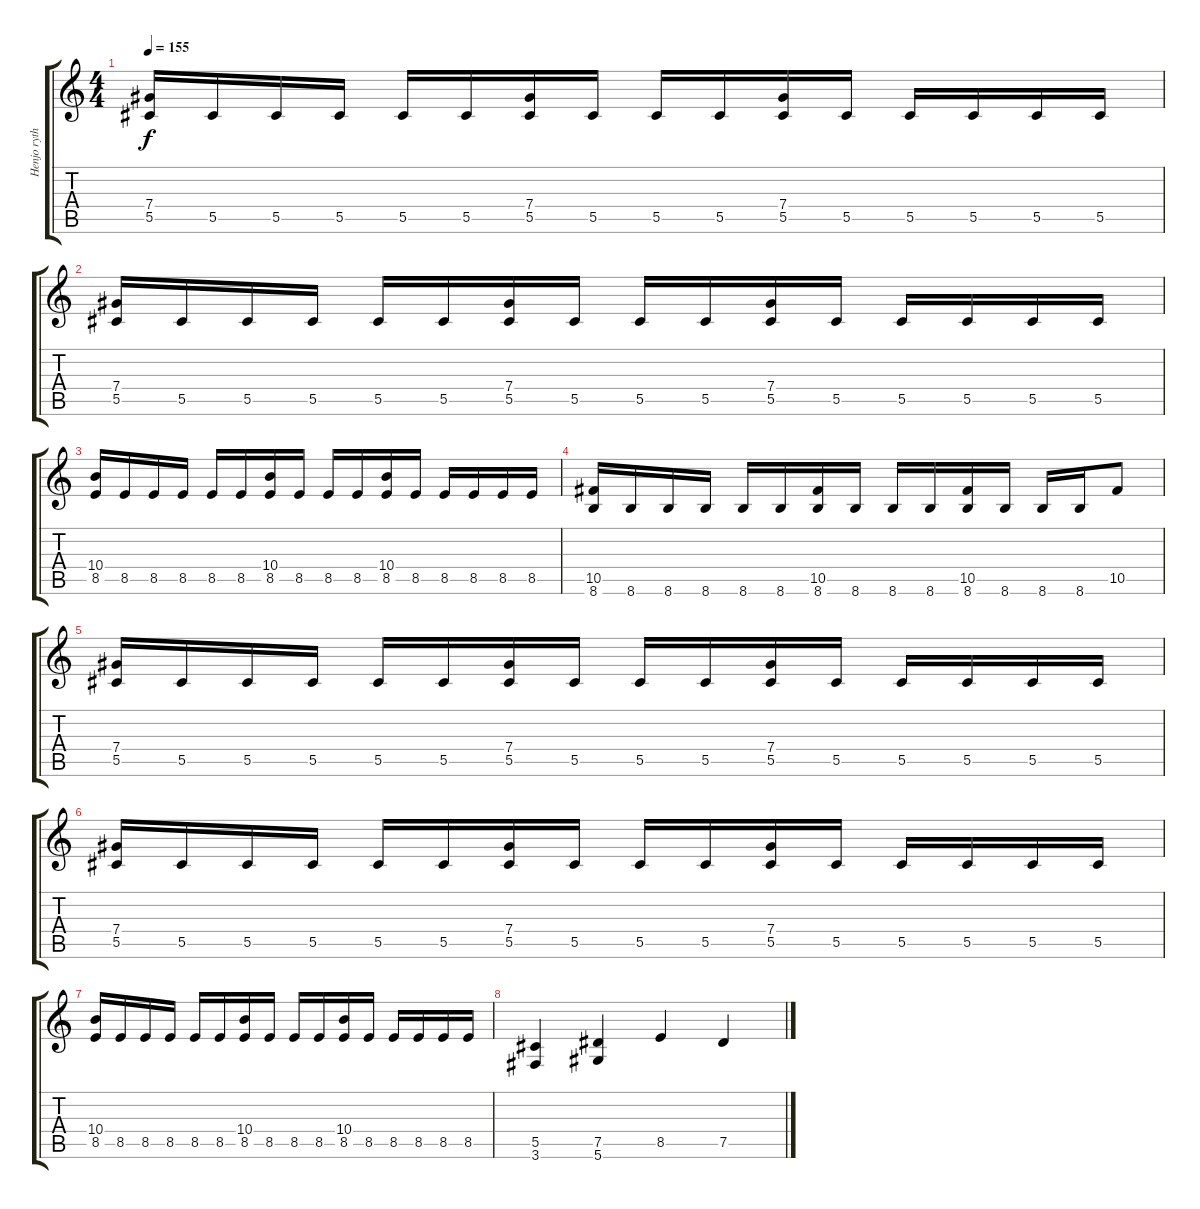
\track ("Henjo rythm" "Henjo ryth") {instrument distortionguitar}
\staff {score tabs}
\tuning (Eb4 Bb3 Gb3 Db3 Ab2 Eb2) {hide}
\ts (4 4)
\tempo 155
\clef g2
\ks c
(7.4 5.5).16{dy f} 5.5.16 5.5.16 5.5.16 5.5.16 5.5.16 (7.4 5.5).16 5.5.16 5.5.16 5.5.16 (7.4 5.5).16 5.5.16 5.5.16 5.5.16 5.5.16 5.5.16 |
(7.4 5.5).16 5.5.16 5.5.16 5.5.16 5.5.16 5.5.16 (7.4 5.5).16 5.5.16 5.5.16 5.5.16 (7.4 5.5).16 5.5.16 5.5.16 5.5.16 5.5.16 5.5.16 |
(10.4 8.5).16 8.5.16 8.5.16 8.5.16 8.5.16 8.5.16 (10.4 8.5).16 8.5.16 8.5.16 8.5.16 (10.4 8.5).16 8.5.16 8.5.16 8.5.16 8.5.16 8.5.16 |
(10.5 8.6).16 8.6.16 8.6.16 8.6.16 8.6.16 8.6.16 (10.5 8.6).16 8.6.16 8.6.16 8.6.16 (10.5 8.6).16 8.6.16 8.6.16 8.6.16 10.5.8 |
(7.4 5.5).16 5.5.16 5.5.16 5.5.16 5.5.16 5.5.16 (7.4 5.5).16 5.5.16 5.5.16 5.5.16 (7.4 5.5).16 5.5.16 5.5.16 5.5.16 5.5.16 5.5.16 |
(7.4 5.5).16 5.5.16 5.5.16 5.5.16 5.5.16 5.5.16 (7.4 5.5).16 5.5.16 5.5.16 5.5.16 (7.4 5.5).16 5.5.16 5.5.16 5.5.16 5.5.16 5.5.16 |
(10.4 8.5).16 8.5.16 8.5.16 8.5.16 8.5.16 8.5.16 (10.4 8.5).16 8.5.16 8.5.16 8.5.16 (10.4 8.5).16 8.5.16 8.5.16 8.5.16 8.5.16 8.5.16 |
(5.5 3.6).4 (7.5 5.6).4 8.5.4 7.5.4
